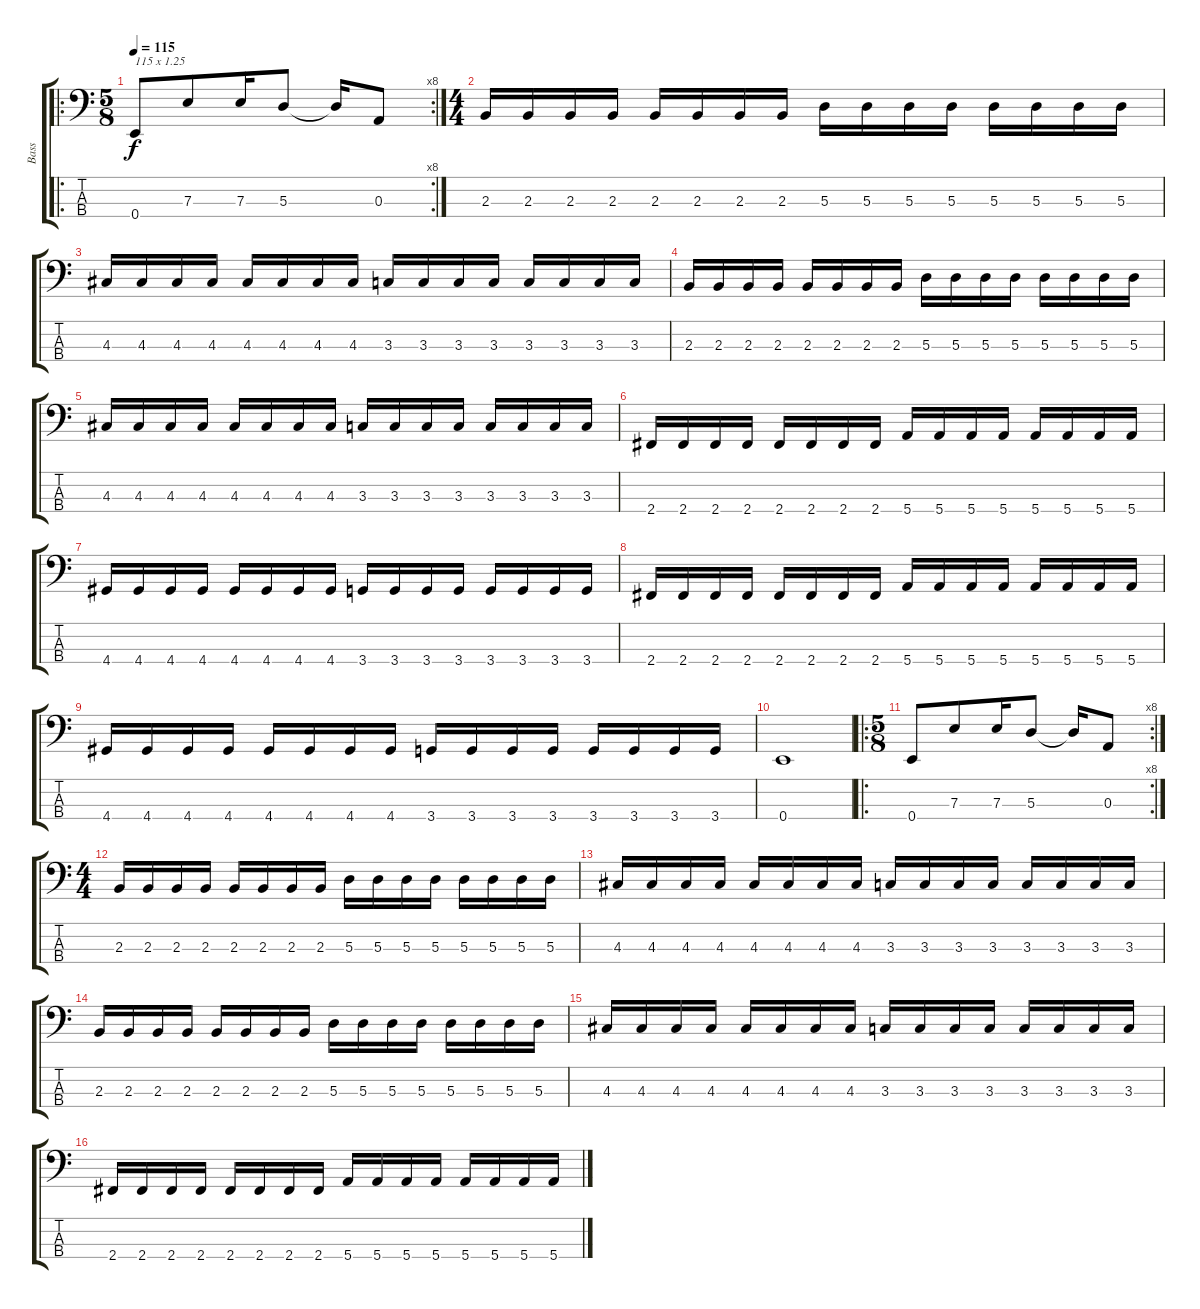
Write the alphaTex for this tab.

\track ("Bass" "Bass") {instrument electricbasspick}
\staff {score tabs}
\tuning (G2 D2 A1 E1) {hide}
\ro
\rc 8
\ts (5 8)
\tempo 115
\clef f4
\ks c
0.4.8{txt "115 x 1.25" dy f instrument electricbasspick} 7.3.8 7.3.16 5.3.8 5.3{t}.16 0.3.8 |
\ts (4 4)
2.3.16 2.3.16 2.3.16 2.3.16 2.3.16 2.3.16 2.3.16 2.3.16 5.3.16 5.3.16 5.3.16 5.3.16 5.3.16 5.3.16 5.3.16 5.3.16 |
4.3.16 4.3.16 4.3.16 4.3.16 4.3.16 4.3.16 4.3.16 4.3.16 3.3.16 3.3.16 3.3.16 3.3.16 3.3.16 3.3.16 3.3.16 3.3.16 |
2.3.16 2.3.16 2.3.16 2.3.16 2.3.16 2.3.16 2.3.16 2.3.16 5.3.16 5.3.16 5.3.16 5.3.16 5.3.16 5.3.16 5.3.16 5.3.16 |
4.3.16 4.3.16 4.3.16 4.3.16 4.3.16 4.3.16 4.3.16 4.3.16 3.3.16 3.3.16 3.3.16 3.3.16 3.3.16 3.3.16 3.3.16 3.3.16 |
2.4.16 2.4.16 2.4.16 2.4.16 2.4.16 2.4.16 2.4.16 2.4.16 5.4.16 5.4.16 5.4.16 5.4.16 5.4.16 5.4.16 5.4.16 5.4.16 |
4.4.16 4.4.16 4.4.16 4.4.16 4.4.16 4.4.16 4.4.16 4.4.16 3.4.16 3.4.16 3.4.16 3.4.16 3.4.16 3.4.16 3.4.16 3.4.16 |
2.4.16 2.4.16 2.4.16 2.4.16 2.4.16 2.4.16 2.4.16 2.4.16 5.4.16 5.4.16 5.4.16 5.4.16 5.4.16 5.4.16 5.4.16 5.4.16 |
4.4.16 4.4.16 4.4.16 4.4.16 4.4.16 4.4.16 4.4.16 4.4.16 3.4.16 3.4.16 3.4.16 3.4.16 3.4.16 3.4.16 3.4.16 3.4.16 |
0.4.1 |
\ro
\rc 8
\ts (5 8)
0.4.8 7.3.8 7.3.16 5.3.8 5.3{t}.16 0.3.8 |
\ts (4 4)
2.3.16 2.3.16 2.3.16 2.3.16 2.3.16 2.3.16 2.3.16 2.3.16 5.3.16 5.3.16 5.3.16 5.3.16 5.3.16 5.3.16 5.3.16 5.3.16 |
4.3.16 4.3.16 4.3.16 4.3.16 4.3.16 4.3.16 4.3.16 4.3.16 3.3.16 3.3.16 3.3.16 3.3.16 3.3.16 3.3.16 3.3.16 3.3.16 |
2.3.16 2.3.16 2.3.16 2.3.16 2.3.16 2.3.16 2.3.16 2.3.16 5.3.16 5.3.16 5.3.16 5.3.16 5.3.16 5.3.16 5.3.16 5.3.16 |
4.3.16 4.3.16 4.3.16 4.3.16 4.3.16 4.3.16 4.3.16 4.3.16 3.3.16 3.3.16 3.3.16 3.3.16 3.3.16 3.3.16 3.3.16 3.3.16 |
2.4.16 2.4.16 2.4.16 2.4.16 2.4.16 2.4.16 2.4.16 2.4.16 5.4.16 5.4.16 5.4.16 5.4.16 5.4.16 5.4.16 5.4.16 5.4.16
